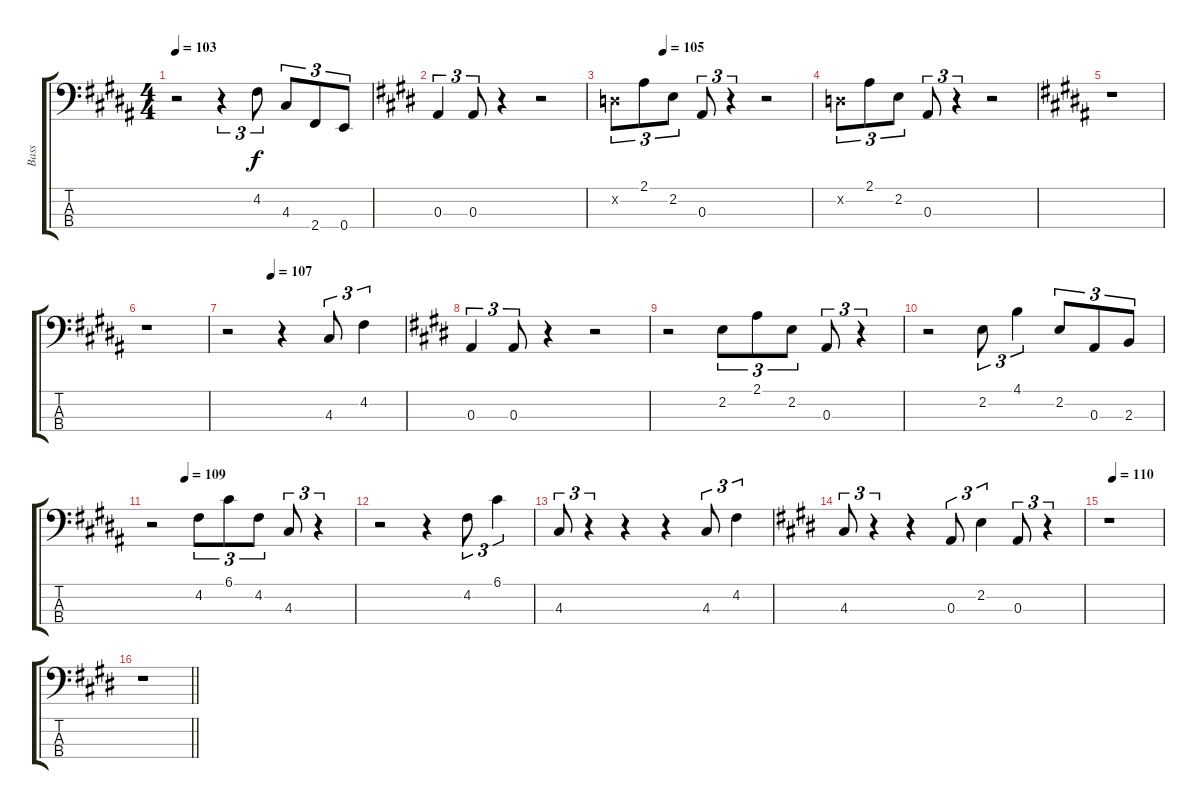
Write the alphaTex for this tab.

\track ("Bass" "Bass") {instrument electricbassfinger}
\staff {score tabs}
\tuning (G2 D2 A1 E1) {hide}
\ts (4 4)
\tempo 103
\clef f4
\ks b
r.2{dy f} r.4{tu (3 2)} 4.2.8{tu (3 2)} 4.3.8{tu (3 2)} 2.4.8{tu (3 2)} 0.4.8{tu (3 2)} |
\ks e
0.3.4{tu (3 2)} 0.3.8{tu (3 2)} r.4 r.2 |
\tempo (105 0.25)
0.2{x}.8{tu (3 2)} 2.1.8{tu (3 2)} 2.2.8{tu (3 2)} 0.3.8{tu (3 2)} r.4{tu (3 2)} r.2 |
0.2{x}.8{tu (3 2)} 2.1.8{tu (3 2)} 2.2.8{tu (3 2)} 0.3.8{tu (3 2)} r.4{tu (3 2)} r.2 |
\ks b
r.1 |
r.1 |
\tempo (107 0.25)
r.2 r.4 4.3.8{tu (3 2)} 4.2.4{tu (3 2)} |
\ks e
0.3.4{tu (3 2)} 0.3.8{tu (3 2)} r.4 r.2 |
r.2 2.2.8{tu (3 2)} 2.1.8{tu (3 2)} 2.2.8{tu (3 2)} 0.3.8{tu (3 2)} r.4{tu (3 2)} |
r.2 2.2.8{tu (3 2)} 4.1.4{tu (3 2)} 2.2.8{tu (3 2)} 0.3.8{tu (3 2)} 2.3.8{tu (3 2)} |
\tempo (109 0.16666666666666666)
\ks b
r.2 4.2.8{tu (3 2)} 6.1.8{tu (3 2)} 4.2.8{tu (3 2)} 4.3.8{tu (3 2)} r.4{tu (3 2)} |
r.2 r.4 4.2.8{tu (3 2)} 6.1.4{tu (3 2)} |
4.3.8{tu (3 2)} r.4{tu (3 2)} r.4 r.4 4.3.8{tu (3 2)} 4.2.4{tu (3 2)} |
\ks e
4.3.8{tu (3 2)} r.4{tu (3 2)} r.4 0.3.8{tu (3 2)} 2.2.4{tu (3 2)} 0.3.8{tu (3 2)} r.4{tu (3 2)} |
\tempo (110 0.08333333333333333)
r.1 |
\barLineRight lightlight
r.1
